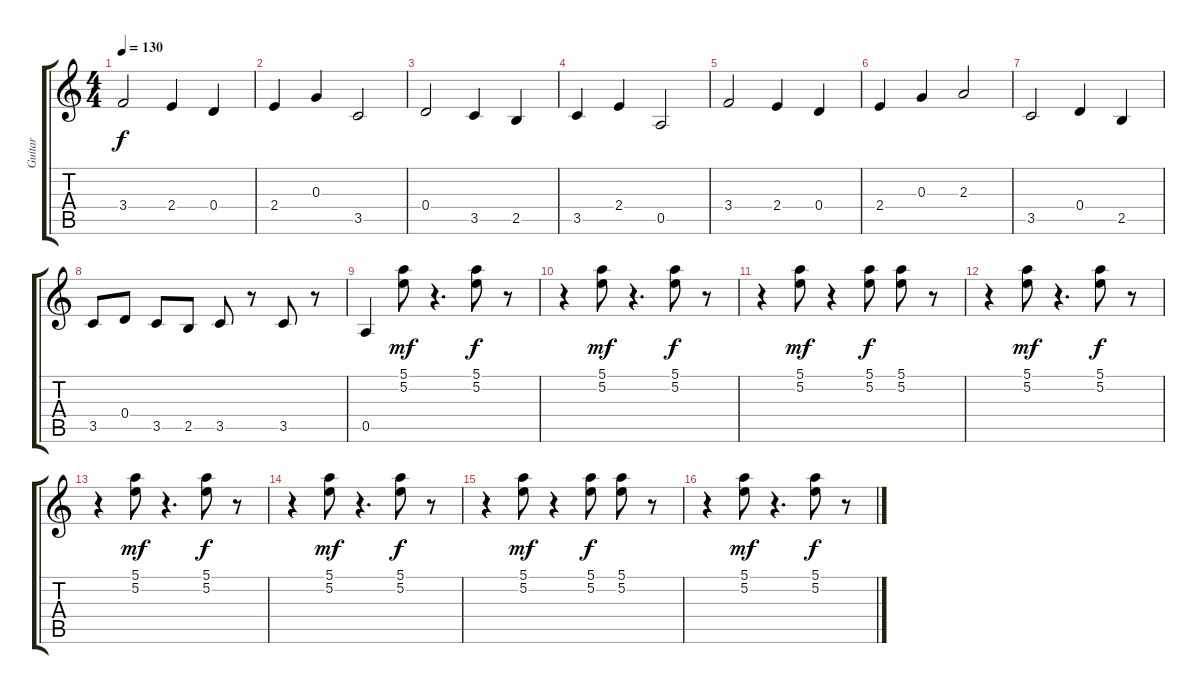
\track ("Guitar" "Guitar") {instrument distortionguitar}
\staff {score tabs}
\tuning (E4 B3 G3 D3 A2 E2) {hide}
\ts (4 4)
\tempo 130
\clef g2
\ks c
3.4.2{dy f} 2.4.4 0.4.4 |
2.4.4 0.3.4 3.5.2 |
0.4.2 3.5.4 2.5.4 |
3.5.4 2.4.4 0.5.2 |
3.4.2 2.4.4 0.4.4 |
2.4.4 0.3.4 2.3.2 |
3.5.2 0.4.4 2.5.4 |
3.5.8 0.4.8 3.5.8 2.5.8 3.5.8 r.8 3.5.8 r.8 |
0.5.4 (5.1 5.2).8{dy mf} r.4{d} (5.1 5.2).8{dy f} r.8 |
r.4 (5.1 5.2).8{dy mf} r.4{d} (5.1 5.2).8{dy f} r.8 |
r.4 (5.1 5.2).8{dy mf} r.4 (5.1 5.2).8{dy f} (5.1 5.2).8 r.8 |
r.4 (5.1 5.2).8{dy mf} r.4{d} (5.1 5.2).8{dy f} r.8 |
r.4 (5.1 5.2).8{dy mf} r.4{d} (5.1 5.2).8{dy f} r.8 |
r.4 (5.1 5.2).8{dy mf} r.4{d} (5.1 5.2).8{dy f} r.8 |
r.4 (5.1 5.2).8{dy mf} r.4 (5.1 5.2).8{dy f} (5.1 5.2).8 r.8 |
r.4 (5.1 5.2).8{dy mf} r.4{d} (5.1 5.2).8{dy f} r.8
